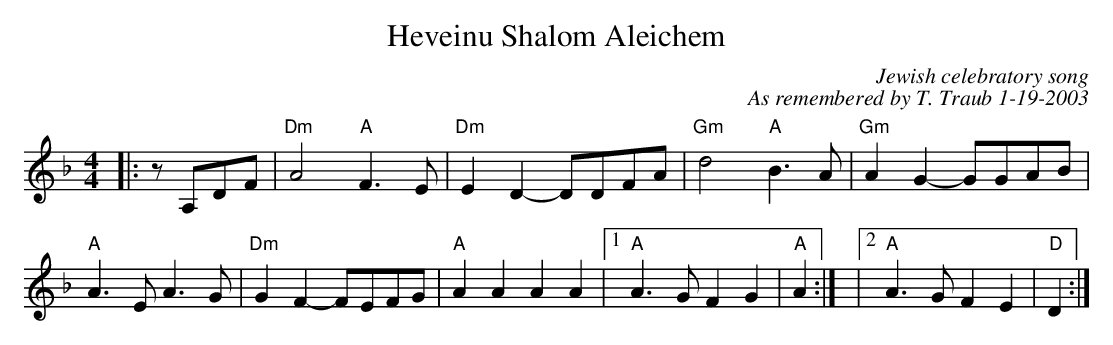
X:1
T: Heveinu Shalom Aleichem
C: Jewish celebratory song
C: As remembered by T. Traub 1-19-2003
M: 4/4
K: Dm
L: 1/8
|:z A,DF|"Dm"A4 "A"F3 E|"Dm"E2 D2-DDFA|"Gm"d4 "A"B3 A|"Gm"A2 G2-GGAB|
"A"A3 E A3 G|"Dm"G2 F2-FEFG|"A"A2 A2 A2 A2|1 "A"A2>G2 F2 G2|"A"A2 :|\
|2 "A"A2>G2 F2 E2|"D"D2 :|
